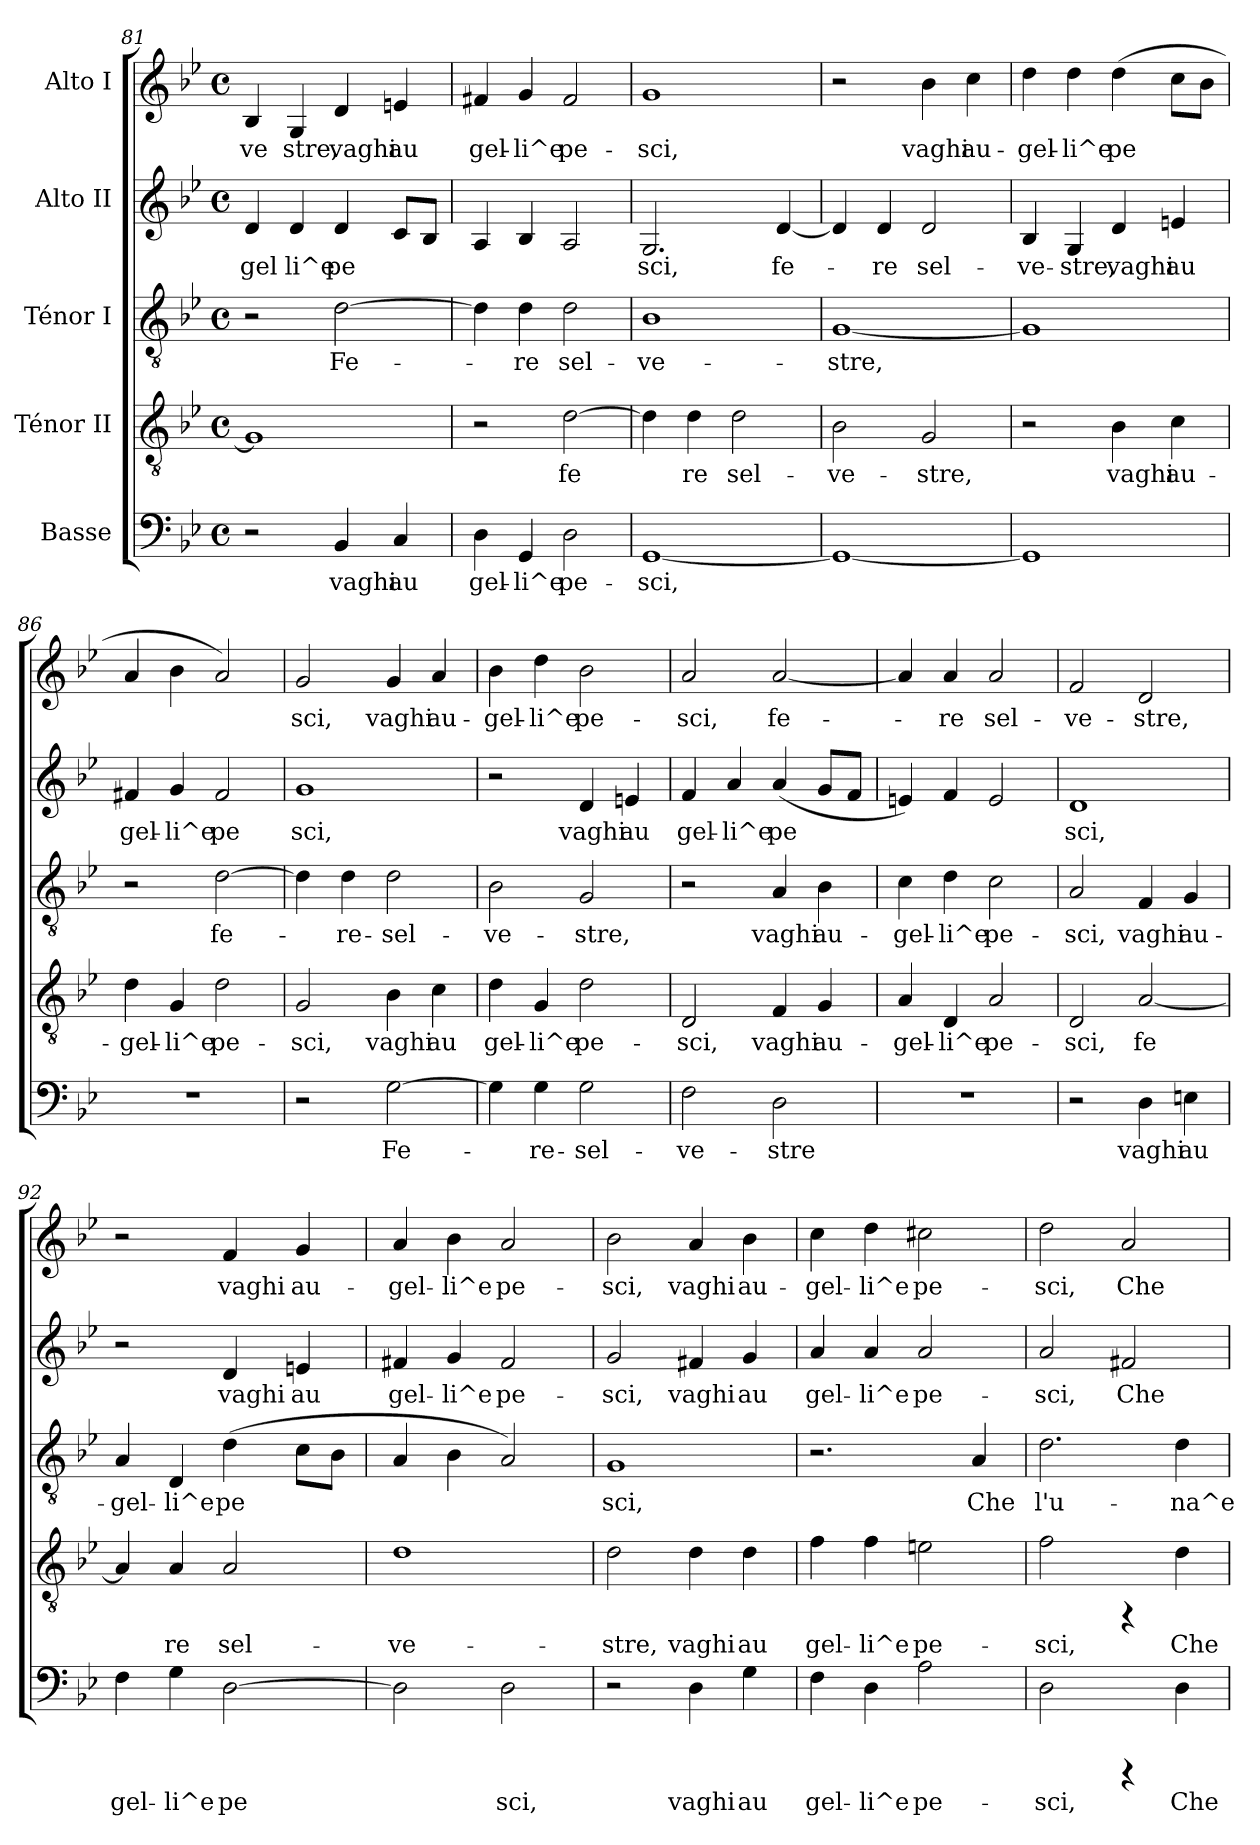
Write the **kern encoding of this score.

**kern	**text	**kern	**text	**kern	**text	**kern	**text	**kern	**text
*part5	*part5	*part4	*part4	*part3	*part3	*part2	*part2	*part1	*part1
*staff5	*staff5	*staff4	*staff4	*staff3	*staff3	*staff2	*staff2	*staff1	*staff1
*I"Basse	*	*I"Ténor II	*	*I"Ténor I	*	*I"Alto II	*	*I"Alto I	*
!!LO:LB:g=z
*clefF4	*	*clefGv2	*	*clefGv2	*	*clefG2	*	*clefG2	*
*k[b-e-]	*	*k[b-e-]	*	*k[b-e-]	*	*k[b-e-]	*	*k[b-e-]	*
*B-:	*	*B-:	*	*B-:	*	*B-:	*	*B-:	*
*M4/4	*	*M4/4	*	*M4/4	*	*M4/4	*	*M4/4	*
*met(c)	*	*met(c)	*	*met(c)	*	*met(c)	*	*met(c)	*
=81	=81	=81	=81	=81	=81	=81	=81	=81	=81
!	!	!	!	!	!	!	!LO:LY:b:cj	!	!LO:LY:b:cj
2r	.	1G]	.	2r	.	4d/	gel	4B-/	-ve
!	!	!	!	!	!	!	!LO:LY:b:cj	!	!LO:LY:b:cj
.	.	.	.	.	.	4d/	li^e	4G/	stre,
!	!LO:LY:b:cj	!	!	!	!LO:LY:b:cj	!	!LO:LY:b:cj	!	!LO:LY:b:cj
4BB-/	vaghi	.	.	[>2d\	Fe-	4d/	pe	4d/	vaghi
!	!LO:LY:b:cj	!	!	!	!	!	!LO:LY:b:cj	!	!LO:LY:b:cj
4C/	au	.	.	.	.	8c/L	-	4en/	au
!	!	!	!	!	!	!	!LO:LY:b:cj	!	!
.	.	.	.	.	.	8B-/J	--	.	.
=82	=82	=82	=82	=82	=82	=82	=82	=82	=82
!	!LO:LY:b:cj	!	!	!	!	!	!LO:LY:b:cj	!	!LO:LY:b:cj
4D\	gel-	2r	.	4d\]	.	4A/	--	4f#X/	gel-
!	!LO:LY:b:cj	!	!	!	!LO:LY:b:cj	!	!LO:LY:b:cj	!	!LO:LY:b:cj
4GG/	-li^e	.	.	4d\	-re	4B-/	--	4g/	-li^e
!	!LO:LY:b:cj	!	!LO:LY:b:cj	!	!LO:LY:b:cj	!	!LO:LY:b:cj	!	!LO:LY:b:cj
2D\	pe-	[>2d\	fe	2d\	sel-	2A/	--	2f#/	pe-
=83	=83	=83	=83	=83	=83	=83	=83	=83	=83
!	!LO:LY:b:cj	!	!	!	!LO:LY:b:cj	!	!LO:LY:b:cj	!	!LO:LY:b:cj
[<1GG	-sci,	4d\]	.	1B-	-ve-	2.G/	-sci,	1g	-sci,
!	!	!	!LO:LY:b:cj	!	!	!	!	!	!
.	.	4d\	re	.	.	.	.	.	.
!	!	!	!LO:LY:b:cj	!	!	!	!	!	!
.	.	2d\	sel-	.	.	.	.	.	.
!	!	!	!	!	!	!	!LO:LY:b:cj	!	!
.	.	.	.	.	.	[<4d/	fe-	.	.
=84	=84	=84	=84	=84	=84	=84	=84	=84	=84
!	!	!	!LO:LY:b:cj	!	!LO:LY:b:cj	!	!	!	!
1GG_<	.	2B-\	-ve-	[<1G	-stre,	4d/]	.	2r	.
!	!	!	!	!	!	!	!LO:LY:b:cj	!	!
.	.	.	.	.	.	4d/	-re	.	.
!	!	!	!LO:LY:b:cj	!	!	!	!LO:LY:b:cj	!	!LO:LY:b:cj
.	.	2G/	-stre,	.	.	2d/	sel-	4b-\	vaghi
!	!	!	!	!	!	!	!	!	!LO:LY:b:cj
.	.	.	.	.	.	.	.	4cc\	au-
=85	=85	=85	=85	=85	=85	=85	=85	=85	=85
!	!	!	!	!	!	!	!LO:LY:b:cj	!	!LO:LY:b:cj
1GG]	.	2r	.	1G]	.	4B-/	-ve-	4dd\	-gel-
!	!	!	!	!	!	!	!LO:LY:b:cj	!	!LO:LY:b:cj
.	.	.	.	.	.	4G/	-stre,	4dd\	-li^e
!	!	!	!LO:LY:b:cj	!	!	!	!LO:LY:b:cj	!	!LO:LY:b:cj
.	.	4B-\	vaghi	.	.	4d/	vaghi	(>4dd\	pe
!	!	!	!LO:LY:b:cj	!	!	!	!LO:LY:b:cj	!	!LO:LY:b:cj
.	.	4c\	au-	.	.	4en/	au	8cc\L	-
!	!	!	!	!	!	!	!	!	!LO:LY:b:cj
.	.	.	.	.	.	.	.	8b-\J	--
=86	=86	=86	=86	=86	=86	=86	=86	=86	=86
!	!	!	!LO:LY:b:cj	!	!	!	!LO:LY:b:cj	!	!LO:LY:b:cj
1r	.	4d\	-gel-	2r	.	4f#X/	gel-	4a/	--
!	!	!	!LO:LY:b:cj	!	!	!	!LO:LY:b:cj	!	!LO:LY:b:cj
.	.	4G/	-li^e	.	.	4g/	-li^e	4b-\	--
!	!	!	!LO:LY:b:cj	!	!LO:LY:b:cj	!	!LO:LY:b:cj	!	!LO:LY:b:cj
.	.	2d\	pe-	[>2d\	fe-	2f#/	pe	2a/)	--
!!LO:LB:g=z
=87	=87	=87	=87	=87	=87	=87	=87	=87	=87
!	!	!	!LO:LY:b:cj	!	!	!	!LO:LY:b:cj	!	!LO:LY:b:cj
2r	.	2G/	-sci,	4d\]	.	1g	sci,	2g/	-sci,
!	!	!	!	!	!LO:LY:b:cj	!	!	!	!
.	.	.	.	4d\	-re-	.	.	.	.
!	!LO:LY:b:cj	!	!LO:LY:b:cj	!	!LO:LY:b:cj	!	!	!	!LO:LY:b:cj
[>2G\	Fe-	4B-\	vaghi	2d\	-sel-	.	.	4g/	vaghi
!	!	!	!LO:LY:b:cj	!	!	!	!	!	!LO:LY:b:cj
.	.	4c\	au	.	.	.	.	4a/	au-
=88	=88	=88	=88	=88	=88	=88	=88	=88	=88
!	!	!	!LO:LY:b:cj	!	!LO:LY:b:cj	!	!	!	!LO:LY:b:cj
4G\]	.	4d\	gel-	2B-\	-ve-	2r	.	4b-\	-gel-
!	!LO:LY:b:cj	!	!LO:LY:b:cj	!	!	!	!	!	!LO:LY:b:cj
4G\	-re-	4G/	-li^e	.	.	.	.	4dd\	-li^e
!	!LO:LY:b:cj	!	!LO:LY:b:cj	!	!LO:LY:b:cj	!	!LO:LY:b:cj	!	!LO:LY:b:cj
2G\	-sel-	2d\	pe-	2G/	-stre,	4d/	vaghi	2b-\	pe-
!	!	!	!	!	!	!	!LO:LY:b:cj	!	!
.	.	.	.	.	.	4en/	au	.	.
!!LO:PB:g=z
=89	=89	=89	=89	=89	=89	=89	=89	=89	=89
!	!LO:LY:b:cj	!	!LO:LY:b:cj	!	!	!	!LO:LY:b:cj	!	!LO:LY:b:cj
2F\	-ve-	2D/	-sci,	2r	.	4f/	gel-	2a/	-sci,
!	!	!	!	!	!	!	!LO:LY:b:cj	!	!
.	.	.	.	.	.	4a/	-li^e	.	.
!	!LO:LY:b:cj	!	!LO:LY:b:cj	!	!LO:LY:b:cj	!	!LO:LY:b:cj	!	!LO:LY:b:cj
2D\	-stre	4F/	vaghi	4A/	vaghi	(<4a/	pe	[<2a/	fe-
!	!	!	!LO:LY:b:cj	!	!LO:LY:b:cj	!	!LO:LY:b:cj	!	!
.	.	4G/	au-	4B-\	au-	8g/L	-	.	.
!	!	!	!	!	!	!	!LO:LY:b:cj	!	!
.	.	.	.	.	.	8f/J	--	.	.
=90	=90	=90	=90	=90	=90	=90	=90	=90	=90
!	!	!	!LO:LY:b:cj	!	!LO:LY:b:cj	!	!LO:LY:b:cj	!	!
1r	.	4A/	-gel-	4c\	-gel-	4en/)	--	4a/]	.
!	!	!	!LO:LY:b:cj	!	!LO:LY:b:cj	!	!LO:LY:b:cj	!	!LO:LY:b:cj
.	.	4D/	-li^e	4d\	-li^e	4f/	--	4a/	-re
!	!	!	!LO:LY:b:cj	!	!LO:LY:b:cj	!	!LO:LY:b:cj	!	!LO:LY:b:cj
.	.	2A/	pe-	2c\	pe-	2e/	--	2a/	sel-
=91	=91	=91	=91	=91	=91	=91	=91	=91	=91
!	!	!	!LO:LY:b:cj	!	!LO:LY:b:cj	!	!LO:LY:b:cj	!	!LO:LY:b:cj
2r	.	2D/	-sci,	2A/	-sci,	1d	-sci,	2f/	-ve-
!	!LO:LY:b:cj	!	!LO:LY:b:cj	!	!LO:LY:b:cj	!	!	!	!LO:LY:b:cj
4D\	vaghi	[<2A/	fe	4F/	vaghi	.	.	2d/	-stre,
!	!LO:LY:b:cj	!	!	!	!LO:LY:b:cj	!	!	!	!
4En\	au	.	.	4G/	au-	.	.	.	.
=92	=92	=92	=92	=92	=92	=92	=92	=92	=92
!	!LO:LY:b:cj	!	!	!	!LO:LY:b:cj	!	!	!	!
4F\	gel-	4A/]	.	4A/	-gel-	2r	.	2r	.
!	!LO:LY:b:cj	!	!LO:LY:b:cj	!	!LO:LY:b:cj	!	!	!	!
4G\	-li^e	4A/	re	4D/	-li^e	.	.	.	.
!	!LO:LY:b:cj	!	!LO:LY:b:cj	!	!LO:LY:b:cj	!	!LO:LY:b:cj	!	!LO:LY:b:cj
[>2D\	pe	2A/	sel-	(>4d\	pe	4d/	vaghi	4f/	vaghi
!	!	!	!	!	!LO:LY:b:cj	!	!LO:LY:b:cj	!	!LO:LY:b:cj
.	.	.	.	8c\L	-	4en/	au	4g/	au-
!	!	!	!	!	!LO:LY:b:cj	!	!	!	!
.	.	.	.	8B-\J	--	.	.	.	.
=93	=93	=93	=93	=93	=93	=93	=93	=93	=93
!	!	!	!LO:LY:b:cj	!	!LO:LY:b:cj	!	!LO:LY:b:cj	!	!LO:LY:b:cj
2D\]	.	1d	-ve-	4A/	--	4f#X/	gel-	4a/	-gel-
!	!	!	!	!	!LO:LY:b:cj	!	!LO:LY:b:cj	!	!LO:LY:b:cj
.	.	.	.	4B-\	--	4g/	-li^e	4b-\	-li^e
!	!LO:LY:b:cj	!	!	!	!LO:LY:b:cj	!	!LO:LY:b:cj	!	!LO:LY:b:cj
2D\	sci,	.	.	2A/)	--	2f#/	pe-	2a/	pe-
=94	=94	=94	=94	=94	=94	=94	=94	=94	=94
!	!	!	!LO:LY:b:cj	!	!LO:LY:b:cj	!	!LO:LY:b:cj	!	!LO:LY:b:cj
2r	.	2d\	-stre,	1G	-sci,	2g/	-sci,	2b-\	-sci,
!	!LO:LY:b:cj	!	!LO:LY:b:cj	!	!	!	!LO:LY:b:cj	!	!LO:LY:b:cj
4D\	vaghi	4d\	vaghi	.	.	4f#X/	vaghi	4a/	vaghi
!	!LO:LY:b:cj	!	!LO:LY:b:cj	!	!	!	!LO:LY:b:cj	!	!LO:LY:b:cj
4G\	au	4d\	au	.	.	4g/	au	4b-\	au-
!!LO:LB:g=z
=95	=95	=95	=95	=95	=95	=95	=95	=95	=95
!	!LO:LY:b:cj	!	!LO:LY:b:cj	!	!	!	!LO:LY:b:cj	!	!LO:LY:b:cj
4F\	gel-	4f\	gel-	2.r	.	4a/	gel-	4cc\	-gel-
!	!LO:LY:b:cj	!	!LO:LY:b:cj	!	!	!	!LO:LY:b:cj	!	!LO:LY:b:cj
4D\	-li^e	4f\	-li^e	.	.	4a/	-li^e	4dd\	-li^e
!	!LO:LY:b:cj	!	!LO:LY:b:cj	!	!	!	!LO:LY:b:cj	!	!LO:LY:b:cj
2A\	pe-	2en\	pe-	.	.	2a/	pe-	2cc#X\	pe-
!	!	!	!	!	!LO:LY:b:cj	!	!	!	!
.	.	.	.	4A/	Che	.	.	.	.
=96	=96	=96	=96	=96	=96	=96	=96	=96	=96
!	!LO:LY:b:cj	!	!LO:LY:b:cj	!	!LO:LY:b:cj	!	!LO:LY:b:cj	!	!LO:LY:b:cj
2D\	-sci,	2f\	-sci,	2.d\	l'u-	2a/	-sci,	2dd\	-sci,
!	!	!	!	!	!	!	!LO:LY:b:cj	!	!LO:LY:b:cj
4rBBBB	.	4rEE	.	.	.	2f#X/	Che	2a/	Che
!	!LO:LY:b:cj	!	!LO:LY:b:cj	!	!LO:LY:b:cj	!	!	!	!
4D\	Che	4d\	Che	4d\	-na^e	.	.	.	.
=	=	=	=	=	=	=	=	=	=
*-	*-	*-	*-	*-	*-	*-	*-	*-	*-
